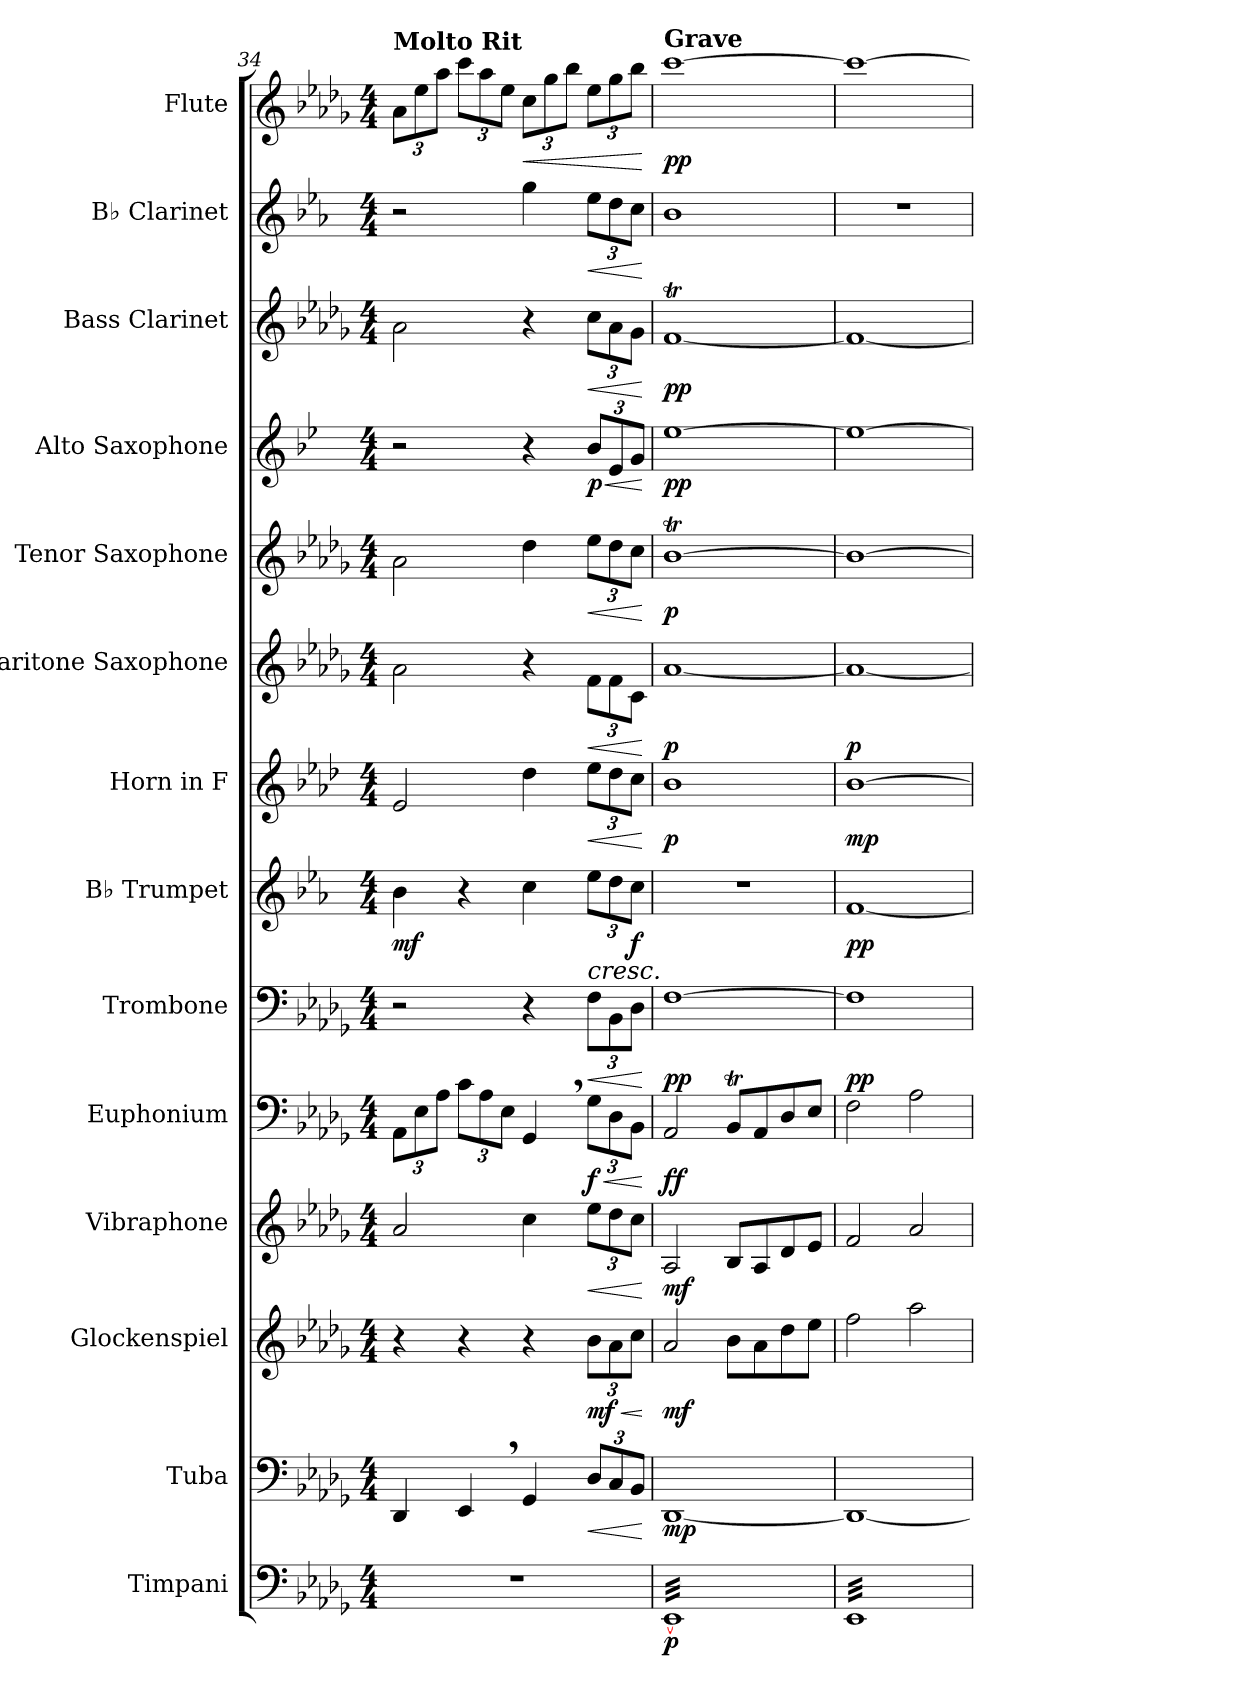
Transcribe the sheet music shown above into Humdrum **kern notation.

**kern	**dynam	**kern	**dynam	**kern	**dynam	**kern	**dynam	**kern	**dynam	**kern	**dynam	**kern	**dynam	**kern	**dynam	**kern	**dynam	**kern	**dynam	**kern	**dynam	**kern	**dynam	**kern	**dynam	**kern	**dynam
*part14	*part14	*part13	*part13	*part12	*part12	*part11	*part11	*part10	*part10	*part9	*part9	*part8	*part8	*part7	*part7	*part6	*part6	*part5	*part5	*part4	*part4	*part3	*part3	*part2	*part2	*part1	*part1
*staff14	*staff14	*staff13	*staff13	*staff12	*staff12	*staff11	*staff11	*staff10	*staff10	*staff9	*staff9	*staff8	*staff8	*staff7	*staff7	*staff6	*staff6	*staff5	*staff5	*staff4	*staff4	*staff3	*staff3	*staff2	*staff2	*staff1	*staff1
*I"Timpani	*	*I"Tuba	*	*I"Glockenspiel	*	*I"Vibraphone	*	*I"Euphonium	*	*I"Trombone	*	*I"B♭ Trumpet	*	*I"Horn in F	*	*I"Baritone Saxophone	*	*I"Tenor Saxophone	*	*I"Alto Saxophone	*	*I"Bass Clarinet	*	*I"B♭ Clarinet	*	*I"Flute	*
*I'Timp.	*	*I'Tba.	*	*I'Glk.	*	*I'Vib.	*	*I'Euph.	*	*I'Tbn.	*	*I'B♭ Tpt.	*	*	*	*I'Bar. Sax.	*	*I'T. Sax.	*	*I'A. Sax.	*	*I'B. Cl.	*	*I'B♭ Cl.	*	*I'Fl.	*
*clefF4	*	*clefF4	*	*clefG2	*	*clefG2	*	*clefF4	*	*clefF4	*	*clefG2	*	*clefG2	*	*clefG2	*	*clefG2	*	*clefG2	*	*clefG2	*	*clefG2	*	*clefG2	*
*	*	*	*	*ITrd-14c-24	*	*	*	*	*	*	*	*ITrd1c2	*	*ITrd4c7	*	*ITrd12c21	*	*ITrd8c14	*	*ITrd5c9	*	*ITrd8c14	*	*ITrd1c2	*	*	*
*k[b-e-a-d-g-]	*	*k[b-e-a-d-g-]	*	*k[b-e-a-d-g-]	*	*k[b-e-a-d-g-]	*	*k[b-e-a-d-g-]	*	*k[b-e-a-d-g-]	*	*k[b-e-a-d-g-]	*	*k[b-e-a-d-g-]	*	*k[b-e-a-d-g-]	*	*k[b-e-a-d-g-]	*	*k[b-e-a-d-g-]	*	*k[b-e-a-d-g-]	*	*k[b-e-a-d-g-]	*	*k[b-e-a-d-g-]	*
*M4/4	*	*M4/4	*	*M4/4	*	*M4/4	*	*M4/4	*	*M4/4	*	*M4/4	*	*M4/4	*	*M4/4	*	*M4/4	*	*M4/4	*	*M4/4	*	*M4/4	*	*M4/4	*
*	*	*	*	*	*	*	*	*Xbrackettup	*	*	*	*	*	*	*	*	*	*	*	*	*	*	*	*	*	*Xbrackettup	*
=34	=34	=34	=34	=34	=34	=34	=34	=34	=34	=34	=34	=34	=34	=34	=34	=34	=34	=34	=34	=34	=34	=34	=34	=34	=34	=34	=34
!	!	!	!	!	!	!	!	!	!	!	!	!	!	!	!	!	!	!	!	!	!	!	!	!	!	!LO:TX:a:B:t=Molto Rit	!
!	!	!	!	!	!	!	!	!	!	!	!	!	!LO:DY:b	!	!	!	!	!	!	!	!	!	!	!	!	!	!
1r	.	4DD-/	.	4r	.	2a-/	.	12AA-\L	.	2r	.	4a-\	mf	2A-/	.	2A-\	.	2A-\	.	2r	.	2A-\	.	2r	.	12a-\L	.
.	.	.	.	.	.	.	.	12E-\	.	.	.	.	.	.	.	.	.	.	.	.	.	.	.	.	.	12ee-\	.
.	.	.	.	.	.	.	.	12A-\J	.	.	.	.	.	.	.	.	.	.	.	.	.	.	.	.	.	12aa-\J	.
.	.	4EE-,/	.	4r	.	.	.	12c\L	.	.	.	4r	.	.	.	.	.	.	.	.	.	.	.	.	.	12ccc\L	.
.	.	.	.	.	.	.	.	12A-\	.	.	.	.	.	.	.	.	.	.	.	.	.	.	.	.	.	12aa-\	.
.	.	.	.	.	.	.	.	12E-\J	.	.	.	.	.	.	.	.	.	.	.	.	.	.	.	.	.	12ee-\J	.
!	!	!	!	!	!	!	!	!	!	!	!	!	!	!	!	!	!	!	!	!	!	!	!	!	!	!	!LO:HP:b
.	.	4GG-/	.	4r	.	4cc\	.	4GG-,/	.	4r	.	4b-\	.	4g-\	.	4r	.	4d-\	.	4r	.	4r	.	4ff\	.	12cc\L	<
.	.	.	.	.	.	.	.	.	.	.	.	.	.	.	.	.	.	.	.	.	.	.	.	.	.	12gg-\	.
.	.	.	.	.	.	.	.	.	.	.	.	.	.	.	.	.	.	.	.	.	.	.	.	.	.	12bb-\J	.
*	*	*Xbrackettup	*	*	*	*	*	*	*	*	*	*	*	*	*	*	*	*	*	*	*	*	*	*	*	*	*
!	!	!	!LO:HP:b	!	!	!	!	!	!	!	!	!	!	!	!	!	!	!	!	!	!	!	!	!	!	!	!
*	*	*	*	*Xbrackettup	*	*	*	*	*	*	*	*	*	*	*	*	*	*	*	*	*	*	*	*	*	*	*
!	!	!	!	!	!LO:HP:b	!	!	!	!	!	!	!	!	!	!	!	!	!	!	!	!	!	!	!	!	!	!
*	*	*	*	*	*	*Xbrackettup	*	*	*	*	*	*	*	*	*	*	*	*	*	*	*	*	*	*	*	*	*
!	!	!	!	!	!	!	!LO:HP:b	!	!LO:HP:b	!	!	!	!	!	!	!	!	!	!	!	!	!	!	!	!	!	!
*	*	*	*	*	*	*	*	*	*	*Xbrackettup	*	*	*	*	*	*	*	*	*	*	*	*	*	*	*	*	*
!	!	!	!	!	!	!	!	!	!	!	!LO:HP:b	!	!	!	!	!	!	!	!	!	!	!	!	!	!	!	!
*	*	*	*	*	*	*	*	*	*	*	*	*Xbrackettup	*	*	*	*	*	*	*	*	*	*	*	*	*	*	*
!	!	!	!	!	!	!	!	!	!	!	!	!	!LO:HP:b	!	!	!	!	!	!	!	!	!	!	!	!	!	!
*	*	*	*	*	*	*	*	*	*	*	*	*	*	*Xbrackettup	*	*	*	*	*	*	*	*	*	*	*	*	*
!	!	!	!	!	!	!	!	!	!	!	!	!	!	!	!LO:HP:b	!	!	!	!	!	!	!	!	!	!	!	!
*	*	*	*	*	*	*	*	*	*	*	*	*	*	*	*	*Xbrackettup	*	*	*	*	*	*	*	*	*	*	*
!	!	!	!	!	!	!	!	!	!	!	!	!	!	!	!	!	!LO:HP:b	!	!	!	!	!	!	!	!	!	!
*	*	*	*	*	*	*	*	*	*	*	*	*	*	*	*	*	*	*Xbrackettup	*	*	*	*	*	*	*	*	*
!	!	!	!	!	!	!	!	!	!	!	!	!	!	!	!	!	!	!	!LO:HP:b	!	!	!	!	!	!	!	!
*	*	*	*	*	*	*	*	*	*	*	*	*	*	*	*	*	*	*	*	*Xbrackettup	*	*	*	*	*	*	*
!	!	!	!	!	!	!	!	!	!	!	!	!	!	!	!	!	!	!	!	!	!LO:HP:b	!	!	!	!	!	!
*	*	*	*	*	*	*	*	*	*	*	*	*	*	*	*	*	*	*	*	*	*	*Xbrackettup	*	*	*	*	*
!	!	!	!	!	!	!	!	!	!	!	!	!	!	!	!	!	!	!	!	!	!	!	!LO:HP:b	!	!	!	!
*	*	*	*	*	*	*	*	*	*	*	*	*	*	*	*	*	*	*	*	*	*	*	*	*Xbrackettup	*	*	*
!	!	!	!	!	!LO:DY:n=1:b	!	!	!	!LO:DY:n=1:b	!	!	!	!	!	!	!	!	!	!	!	!LO:DY:n=1:b	!	!	!	!LO:HP:b	!	!
.	.	12D-/L	<	12bbb-\L	< mf	12ee-\L	<	12G-\L	< f	12F\L	<	12dd-\L	<	12a-\L	<	12F\L	<	12e-\L	<	12d-/L	< p	12c\L	<	12dd-\L	<	12ee-\L	.
.	.	12C/	.	12aaa-\	.	12dd-\	.	12D-\	.	12BB-\	.	12cc\	.	12g-\	.	12F\	.	12d-\	.	12G-/	.	12A-\	.	12cc\	.	12gg-\	.
!	!	!	!	!	!	!	!	!	!	!	!	!	!LO:DY:b	!	!	!	!	!	!	!	!	!	!	!	!	!	!
.	.	12BB-/J	.	12cccc\J	.	12cc\J	.	12BB-\J	.	12D-\J	.	12b-\J	f	12f\J	.	12C\J	.	12c\J	.	12B-/J	.	12G-\J	.	12b-\J	.	12bb-\J	.
.	.	.	[	.	[	.	[	.	[	.	[	.	[	.	[	.	[	.	[	.	[	.	[	.	[	.	[
=35	=35	=35	=35	=35	=35	=35	=35	=35	=35	=35	=35	=35	=35	=35	=35	=35	=35	=35	=35	=35	=35	=35	=35	=35	=35	=35	=35
!	!	!	!	!	!	!	!	!	!	!	!	!	!	!	!	!	!	!	!	!	!	!	!	!	!	!LO:TX:a:B:t=Grave	!
!	!LO:DY:b	!	!LO:DY:b	!	!LO:DY:b	!	!LO:DY:b	!	!LO:DY:b	!	!LO:DY:b	!	!	!	!LO:DY:b	!	!LO:DY:b	!	!LO:DY:b	!	!LO:DY:b	!	!LO:DY:b	!	!	!	!LO:DY:b
*tremolo	*	*	*	*	*	*	*	*	*	*	*	*	*	*	*	*	*	*	*	*	*	*	*	*	*	*	*
[32EE-LLL	p	[1DD-	mp	2aaa-/	mf	2A-/	mf	2AA-/	ff	[1F	pp	1r	.	1e-	p	[1A-	p	[1B-T	p	[1g-	pp	[1Ft	pp	1a-	.	[1ccc	pp
32EE-	.	.	.	.	.	.	.	.	.	.	.	.	.	.	.	.	.	.	.	.	.	.	.	.	.	.	.
32EE-	.	.	.	.	.	.	.	.	.	.	.	.	.	.	.	.	.	.	.	.	.	.	.	.	.	.	.
32EE-	.	.	.	.	.	.	.	.	.	.	.	.	.	.	.	.	.	.	.	.	.	.	.	.	.	.	.
32EE-	.	.	.	.	.	.	.	.	.	.	.	.	.	.	.	.	.	.	.	.	.	.	.	.	.	.	.
32EE-	.	.	.	.	.	.	.	.	.	.	.	.	.	.	.	.	.	.	.	.	.	.	.	.	.	.	.
32EE-	.	.	.	.	.	.	.	.	.	.	.	.	.	.	.	.	.	.	.	.	.	.	.	.	.	.	.
32EE-	.	.	.	.	.	.	.	.	.	.	.	.	.	.	.	.	.	.	.	.	.	.	.	.	.	.	.
32EE-	.	.	.	.	.	.	.	.	.	.	.	.	.	.	.	.	.	.	.	.	.	.	.	.	.	.	.
32EE-	.	.	.	.	.	.	.	.	.	.	.	.	.	.	.	.	.	.	.	.	.	.	.	.	.	.	.
32EE-	.	.	.	.	.	.	.	.	.	.	.	.	.	.	.	.	.	.	.	.	.	.	.	.	.	.	.
32EE-	.	.	.	.	.	.	.	.	.	.	.	.	.	.	.	.	.	.	.	.	.	.	.	.	.	.	.
32EE-	.	.	.	.	.	.	.	.	.	.	.	.	.	.	.	.	.	.	.	.	.	.	.	.	.	.	.
32EE-	.	.	.	.	.	.	.	.	.	.	.	.	.	.	.	.	.	.	.	.	.	.	.	.	.	.	.
32EE-	.	.	.	.	.	.	.	.	.	.	.	.	.	.	.	.	.	.	.	.	.	.	.	.	.	.	.
32EE-	.	.	.	.	.	.	.	.	.	.	.	.	.	.	.	.	.	.	.	.	.	.	.	.	.	.	.
32EE-	.	.	.	8bbb-\L	.	8B-/L	.	8BB-T/L	.	.	.	.	.	.	.	.	.	.	.	.	.	.	.	.	.	.	.
32EE-	.	.	.	.	.	.	.	.	.	.	.	.	.	.	.	.	.	.	.	.	.	.	.	.	.	.	.
32EE-	.	.	.	.	.	.	.	.	.	.	.	.	.	.	.	.	.	.	.	.	.	.	.	.	.	.	.
32EE-	.	.	.	.	.	.	.	.	.	.	.	.	.	.	.	.	.	.	.	.	.	.	.	.	.	.	.
32EE-	.	.	.	8aaa-\	.	8A-/	.	8AA-/	.	.	.	.	.	.	.	.	.	.	.	.	.	.	.	.	.	.	.
32EE-	.	.	.	.	.	.	.	.	.	.	.	.	.	.	.	.	.	.	.	.	.	.	.	.	.	.	.
32EE-	.	.	.	.	.	.	.	.	.	.	.	.	.	.	.	.	.	.	.	.	.	.	.	.	.	.	.
32EE-	.	.	.	.	.	.	.	.	.	.	.	.	.	.	.	.	.	.	.	.	.	.	.	.	.	.	.
32EE-	.	.	.	8dddd-\	.	8d-/	.	8D-/	.	.	.	.	.	.	.	.	.	.	.	.	.	.	.	.	.	.	.
32EE-	.	.	.	.	.	.	.	.	.	.	.	.	.	.	.	.	.	.	.	.	.	.	.	.	.	.	.
32EE-	.	.	.	.	.	.	.	.	.	.	.	.	.	.	.	.	.	.	.	.	.	.	.	.	.	.	.
32EE-	.	.	.	.	.	.	.	.	.	.	.	.	.	.	.	.	.	.	.	.	.	.	.	.	.	.	.
32EE-	.	.	.	8eeee-\J	.	8e-/J	.	8E-/J	.	.	.	.	.	.	.	.	.	.	.	.	.	.	.	.	.	.	.
32EE-	.	.	.	.	.	.	.	.	.	.	.	.	.	.	.	.	.	.	.	.	.	.	.	.	.	.	.
32EE-	.	.	.	.	.	.	.	.	.	.	.	.	.	.	.	.	.	.	.	.	.	.	.	.	.	.	.
32EE-JJJ	.	.	.	.	.	.	.	.	.	.	.	.	.	.	.	.	.	.	.	.	.	.	.	.	.	.	.
=36	=36	=36	=36	=36	=36	=36	=36	=36	=36	=36	=36	=36	=36	=36	=36	=36	=36	=36	=36	=36	=36	=36	=36	=36	=36	=36	=36
!	!	!	!	!	!	!	!	!	!	!	!LO:DY:b	!	!LO:DY:b	!	!LO:DY:b	!	!LO:DY:b	!	!	!	!	!	!	!	!	!	!
32EE-LLL	.	1DD-_	.	2ffff\	.	2f/	.	2F\	.	1F]	pp	[1e-	pp	[1e-	mp	1A-_	p	1B-_	.	1g-_	.	1F_	.	1r	.	1ccc_	.
32EE-	.	.	.	.	.	.	.	.	.	.	.	.	.	.	.	.	.	.	.	.	.	.	.	.	.	.	.
32EE-	.	.	.	.	.	.	.	.	.	.	.	.	.	.	.	.	.	.	.	.	.	.	.	.	.	.	.
32EE-	.	.	.	.	.	.	.	.	.	.	.	.	.	.	.	.	.	.	.	.	.	.	.	.	.	.	.
32EE-	.	.	.	.	.	.	.	.	.	.	.	.	.	.	.	.	.	.	.	.	.	.	.	.	.	.	.
32EE-	.	.	.	.	.	.	.	.	.	.	.	.	.	.	.	.	.	.	.	.	.	.	.	.	.	.	.
32EE-	.	.	.	.	.	.	.	.	.	.	.	.	.	.	.	.	.	.	.	.	.	.	.	.	.	.	.
32EE-	.	.	.	.	.	.	.	.	.	.	.	.	.	.	.	.	.	.	.	.	.	.	.	.	.	.	.
32EE-	.	.	.	.	.	.	.	.	.	.	.	.	.	.	.	.	.	.	.	.	.	.	.	.	.	.	.
32EE-	.	.	.	.	.	.	.	.	.	.	.	.	.	.	.	.	.	.	.	.	.	.	.	.	.	.	.
32EE-	.	.	.	.	.	.	.	.	.	.	.	.	.	.	.	.	.	.	.	.	.	.	.	.	.	.	.
32EE-	.	.	.	.	.	.	.	.	.	.	.	.	.	.	.	.	.	.	.	.	.	.	.	.	.	.	.
32EE-	.	.	.	.	.	.	.	.	.	.	.	.	.	.	.	.	.	.	.	.	.	.	.	.	.	.	.
32EE-	.	.	.	.	.	.	.	.	.	.	.	.	.	.	.	.	.	.	.	.	.	.	.	.	.	.	.
32EE-	.	.	.	.	.	.	.	.	.	.	.	.	.	.	.	.	.	.	.	.	.	.	.	.	.	.	.
32EE-	.	.	.	.	.	.	.	.	.	.	.	.	.	.	.	.	.	.	.	.	.	.	.	.	.	.	.
32EE-	.	.	.	2aaaa-\	.	2a-/	.	2A-\	.	.	.	.	.	.	.	.	.	.	.	.	.	.	.	.	.	.	.
32EE-	.	.	.	.	.	.	.	.	.	.	.	.	.	.	.	.	.	.	.	.	.	.	.	.	.	.	.
32EE-	.	.	.	.	.	.	.	.	.	.	.	.	.	.	.	.	.	.	.	.	.	.	.	.	.	.	.
32EE-	.	.	.	.	.	.	.	.	.	.	.	.	.	.	.	.	.	.	.	.	.	.	.	.	.	.	.
32EE-	.	.	.	.	.	.	.	.	.	.	.	.	.	.	.	.	.	.	.	.	.	.	.	.	.	.	.
32EE-	.	.	.	.	.	.	.	.	.	.	.	.	.	.	.	.	.	.	.	.	.	.	.	.	.	.	.
32EE-	.	.	.	.	.	.	.	.	.	.	.	.	.	.	.	.	.	.	.	.	.	.	.	.	.	.	.
32EE-	.	.	.	.	.	.	.	.	.	.	.	.	.	.	.	.	.	.	.	.	.	.	.	.	.	.	.
32EE-	.	.	.	.	.	.	.	.	.	.	.	.	.	.	.	.	.	.	.	.	.	.	.	.	.	.	.
32EE-	.	.	.	.	.	.	.	.	.	.	.	.	.	.	.	.	.	.	.	.	.	.	.	.	.	.	.
32EE-	.	.	.	.	.	.	.	.	.	.	.	.	.	.	.	.	.	.	.	.	.	.	.	.	.	.	.
32EE-	.	.	.	.	.	.	.	.	.	.	.	.	.	.	.	.	.	.	.	.	.	.	.	.	.	.	.
32EE-	.	.	.	.	.	.	.	.	.	.	.	.	.	.	.	.	.	.	.	.	.	.	.	.	.	.	.
32EE-	.	.	.	.	.	.	.	.	.	.	.	.	.	.	.	.	.	.	.	.	.	.	.	.	.	.	.
32EE-	.	.	.	.	.	.	.	.	.	.	.	.	.	.	.	.	.	.	.	.	.	.	.	.	.	.	.
32EE-JJJ	.	.	.	.	.	.	.	.	.	.	.	.	.	.	.	.	.	.	.	.	.	.	.	.	.	.	.
*Xtremolo	*	*	*	*	*	*	*	*	*	*	*	*	*	*	*	*	*	*	*	*	*	*	*	*	*	*	*
=	=	=	=	=	=	=	=	=	=	=	=	=	=	=	=	=	=	=	=	=	=	=	=	=	=	=	=
*-	*-	*-	*-	*-	*-	*-	*-	*-	*-	*-	*-	*-	*-	*-	*-	*-	*-	*-	*-	*-	*-	*-	*-	*-	*-	*-	*-
